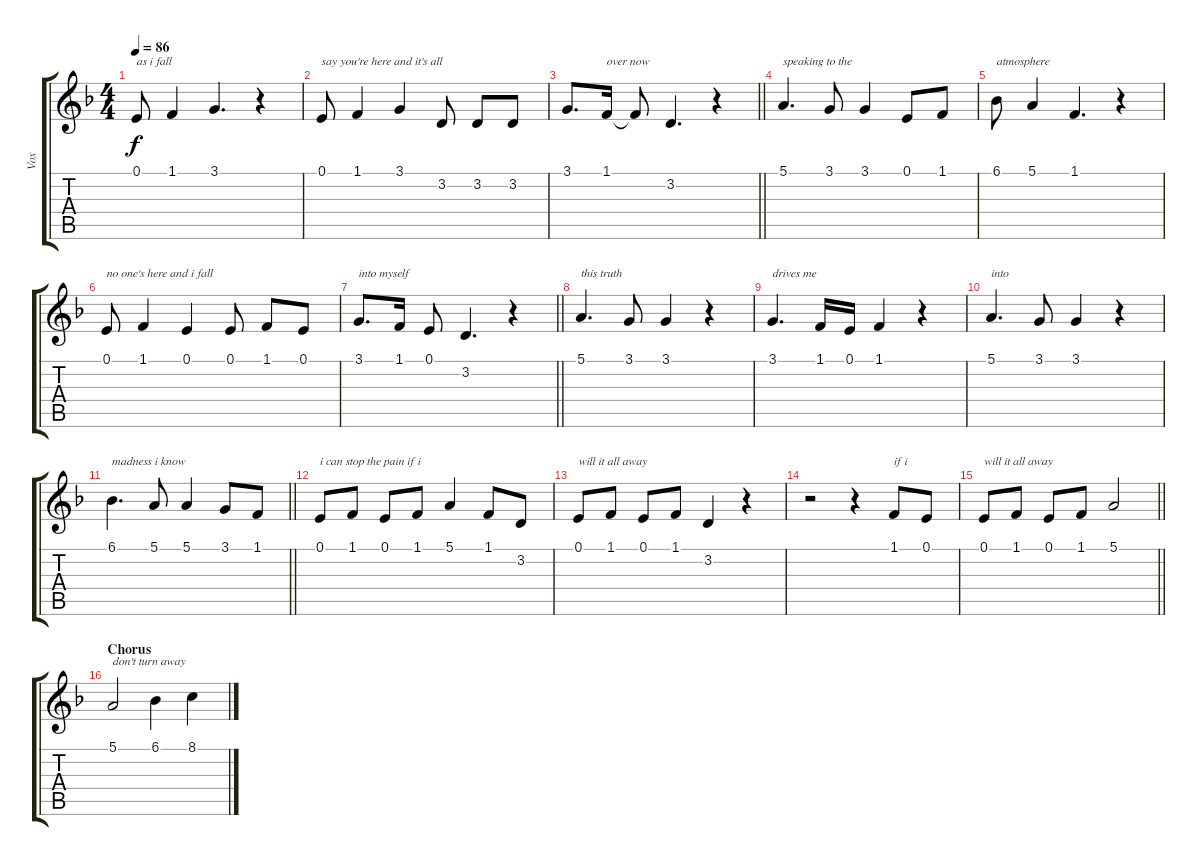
\track ("Vox" "Vox") {instrument oboe}
\staff {score tabs}
\tuning (E4 B3 G3 D3 A2 E2) {hide}
\ts (4 4)
\tempo 86
\clef g2
\ks f
0.1.8{txt "as i fall" dy f} 1.1.4 3.1.4{d} r.4 |
0.1.8{txt "say you're here and it's all"} 1.1.4 3.1.4 3.2.8 3.2.8 3.2.8 |
\barLineRight lightlight
3.1.8{d} 1.1.16{txt "over now"} 1.1{t}.8 3.2.4{d} r.4 |
5.1.4{d txt "speaking to the"} 3.1.8 3.1.4 0.1.8 1.1.8 |
6.1.8{txt "atmosphere"} 5.1.4 1.1.4{d} r.4 |
0.1.8{txt "no one's here and i fall"} 1.1.4 0.1.4 0.1.8 1.1.8 0.1.8 |
\barLineRight lightlight
3.1.8{d txt "into myself"} 1.1.16 0.1.8 3.2.4{d} r.4 |
5.1.4{d txt "this truth"} 3.1.8 3.1.4 r.4 |
3.1.4{d txt "drives me"} 1.1.16 0.1.16 1.1.4 r.4 |
5.1.4{d txt "into"} 3.1.8 3.1.4 r.4 |
\barLineRight lightlight
6.1.4{d txt "madness i know"} 5.1.8 5.1.4 3.1.8 1.1.8 |
0.1.8{txt "i can stop the pain if i"} 1.1.8 0.1.8 1.1.8 5.1.4 1.1.8 3.2.8 |
0.1.8{txt "will it all away"} 1.1.8 0.1.8 1.1.8 3.2.4 r.4 |
r.2 r.4 1.1.8{txt "if i"} 0.1.8 |
\barLineRight lightlight
0.1.8{txt "will it all away"} 1.1.8 0.1.8 1.1.8 5.1.2 |
\section ("" "Chorus")
5.1.2{txt "don't turn away"} 6.1.4 8.1.4
